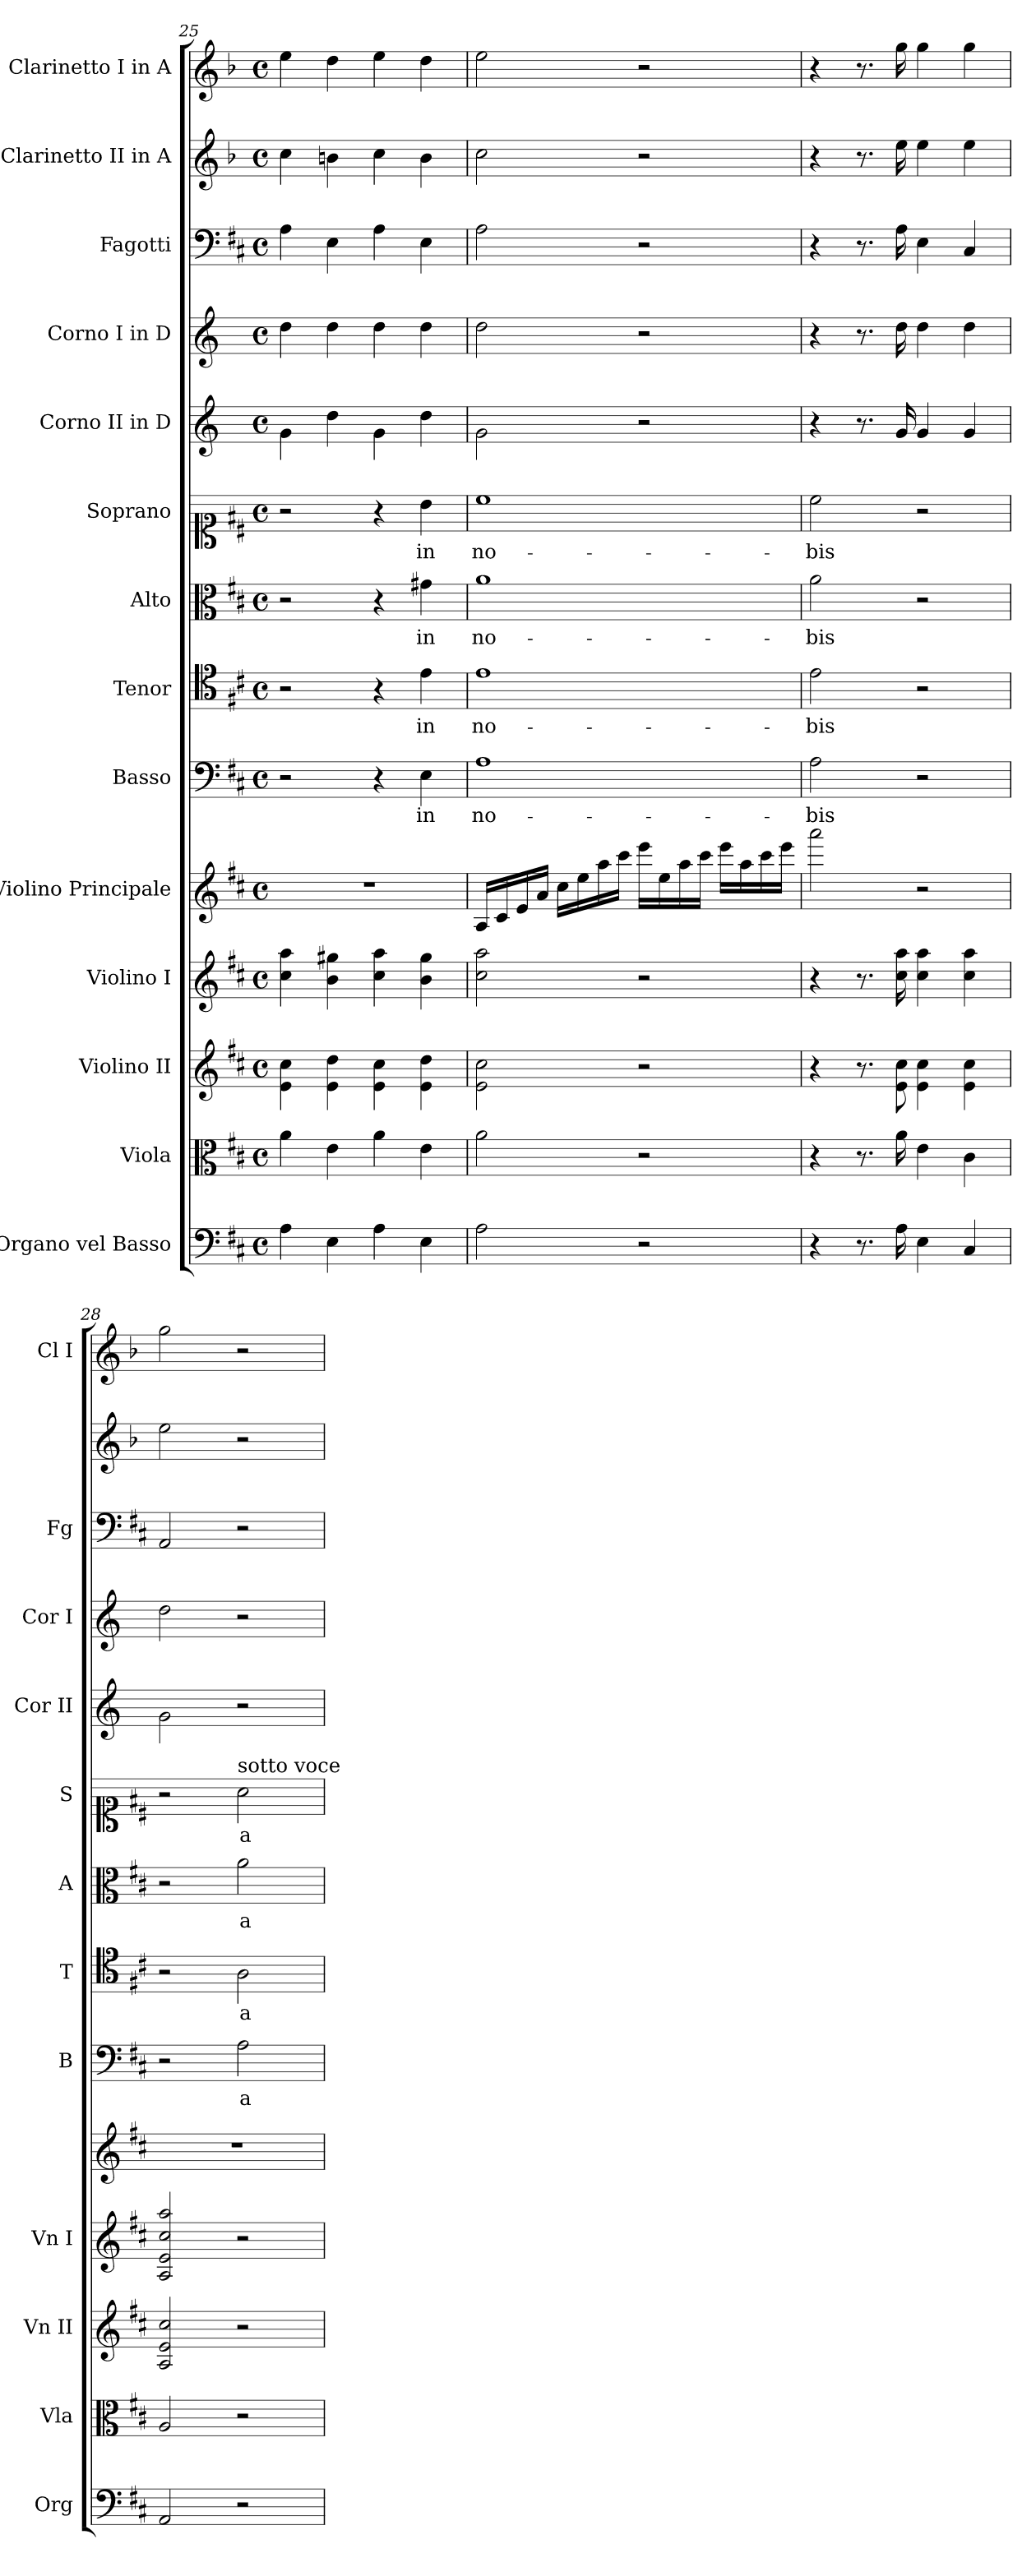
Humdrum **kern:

**kern	**kern	**kern	**kern	**kern	**kern	**text	**kern	**text	**kern	**text	**kern	**text	**kern	**kern	**kern	**kern	**kern
*part14	*part13	*part12	*part11	*part10	*part9	*part9	*part8	*part8	*part7	*part7	*part6	*part6	*part5	*part4	*part3	*part2	*part1
*staff14	*staff13	*staff12	*staff11	*staff10	*staff9	*staff9	*staff8	*staff8	*staff7	*staff7	*staff6	*staff6	*staff5	*staff4	*staff3	*staff2	*staff1
*I"Organo vel Basso	*I"Viola	*I"Violino II	*I"Violino I	*I"Violino Principale	*I"Basso	*	*I"Tenor	*	*I"Alto	*	*I"Soprano	*	*I"Corno II in D	*I"Corno I in D	*I"Fagotti	*I"Clarinetto II in A	*I"Clarinetto I in A
*I'Org	*I'Vla	*I'Vn II	*I'Vn I	*	*I'B	*	*I'T	*	*I'A	*	*I'S	*	*I'Cor II	*I'Cor I	*I'Fg	*	*I'Cl I
*clefF4	*clefC3	*clefG2	*clefG2	*clefG2	*clefF4	*	*clefC4	*	*clefC3	*	*clefC1	*	*clefG2	*clefG2	*clefF4	*clefG2	*clefG2
*	*	*	*	*	*	*	*	*	*	*	*	*	*ITrd-1c-2	*ITrd-1c-2	*	*ITrd2c3	*ITrd2c3
*k[f#c#]	*k[f#c#]	*k[f#c#]	*k[f#c#]	*k[f#c#]	*k[f#c#]	*	*k[f#c#]	*	*k[f#c#]	*	*k[f#c#]	*	*k[f#c#]	*k[f#c#]	*k[f#c#]	*k[f#c#]	*k[f#c#]
*D:	*D:	*D:	*D:	*D:	*D:	*	*D:	*	*D:	*	*D:	*	*	*	*D:	*D:	*D:
*M4/4	*M4/4	*M4/4	*M4/4	*M4/4	*M4/4	*	*M4/4	*	*M4/4	*	*M4/4	*	*M4/4	*M4/4	*M4/4	*M4/4	*M4/4
*met(c)	*met(c)	*met(c)	*met(c)	*met(c)	*met(c)	*	*met(c)	*	*met(c)	*	*met(c)	*	*met(c)	*met(c)	*met(c)	*met(c)	*met(c)
=25	=25	=25	=25	=25	=25	=25	=25	=25	=25	=25	=25	=25	=25	=25	=25	=25	=25
4A	4a	4e\ 4cc#\	4cc# 4aa	1r	2r	.	2r	.	2r	.	2r	.	4a\	4ee	4A	4a	4cc#
4E	4e	4e\ 4dd\	4b 4gg#X	.	.	.	.	.	.	.	.	.	4ee	4ee	4E	4g#X	4b
4A	4a	4e\ 4cc#\	4cc# 4aa	.	4r	.	4r	.	4r	.	4r	.	4a\	4ee	4A	4a	4cc#
4E	4e	4e\ 4dd\	4b 4gg#	.	4E	in	4e	in	4g#X	in	4b	in	4ee	4ee	4E	4g#	4b
=26	=26	=26	=26	=26	=26	=26	=26	=26	=26	=26	=26	=26	=26	=26	=26	=26	=26
2A	2a	2e\ 2cc#\	2cc# 2aa	16ALL	1A	no-	1e	no-	1a	no-	1cc#	no-	2a\	2ee	2A	2a	2cc#
.	.	.	.	16c#	.	.	.	.	.	.	.	.	.	.	.	.	.
.	.	.	.	16e	.	.	.	.	.	.	.	.	.	.	.	.	.
.	.	.	.	16aJJ	.	.	.	.	.	.	.	.	.	.	.	.	.
.	.	.	.	16cc#LL	.	.	.	.	.	.	.	.	.	.	.	.	.
.	.	.	.	16ee	.	.	.	.	.	.	.	.	.	.	.	.	.
.	.	.	.	16aa	.	.	.	.	.	.	.	.	.	.	.	.	.
.	.	.	.	16ccc#JJ	.	.	.	.	.	.	.	.	.	.	.	.	.
2r	2r	2r	2r	16eeeLL	.	.	.	.	.	.	.	.	2r	2r	2r	2r	2r
.	.	.	.	16ee	.	.	.	.	.	.	.	.	.	.	.	.	.
.	.	.	.	16aa	.	.	.	.	.	.	.	.	.	.	.	.	.
.	.	.	.	16ccc#JJ	.	.	.	.	.	.	.	.	.	.	.	.	.
.	.	.	.	16eeeLL	.	.	.	.	.	.	.	.	.	.	.	.	.
.	.	.	.	16aa	.	.	.	.	.	.	.	.	.	.	.	.	.
.	.	.	.	16ccc#	.	.	.	.	.	.	.	.	.	.	.	.	.
.	.	.	.	16eeeJJ	.	.	.	.	.	.	.	.	.	.	.	.	.
=27	=27	=27	=27	=27	=27	=27	=27	=27	=27	=27	=27	=27	=27	=27	=27	=27	=27
4r	4r	4r	4r	2aaa	2A	-bis	2e	-bis	2a	-bis	2cc#	-bis	4r	4r	4r	4r	4r
8.r	8.r	8.r	8.r	.	.	.	.	.	.	.	.	.	8.r	8.r	8.r	8.r	8.r
!	!	!LO:N:vis=8	!	!	!	!	!	!	!	!	!	!	!	!	!	!	!
16A	16a	16e\ 16cc#\	16cc# 16aa	.	.	.	.	.	.	.	.	.	16a	16ee	16A	16cc#	16ee
4E	4e	4e\ 4cc#\	4cc# 4aa	2r	2r	.	2r	.	2r	.	2r	.	4a	4ee	4E	4cc#	4ee
4C#	4c#	4e\ 4cc#\	4cc# 4aa	.	.	.	.	.	.	.	.	.	4a	4ee	4C#	4cc#	4ee
=28	=28	=28	=28	=28	=28	=28	=28	=28	=28	=28	=28	=28	=28	=28	=28	=28	=28
2AA	2A	2A 2e 2cc#	2A 2e 2cc# 2aa	1r	2r	.	2r	.	2r	.	2r	.	2a\	2ee	2AA	2cc#	2ee
!	!	!	!	!	!	!	!	!	!	!	!LO:TX:a:t=sotto voce	!	!	!	!	!	!
2r	2r	2r	2r	.	2A	a	2A	a	2a	a	2a	a	2r	2r	2r	2r	2r
=	=	=	=	=	=	=	=	=	=	=	=	=	=	=	=	=	=
*-	*-	*-	*-	*-	*-	*-	*-	*-	*-	*-	*-	*-	*-	*-	*-	*-	*-
